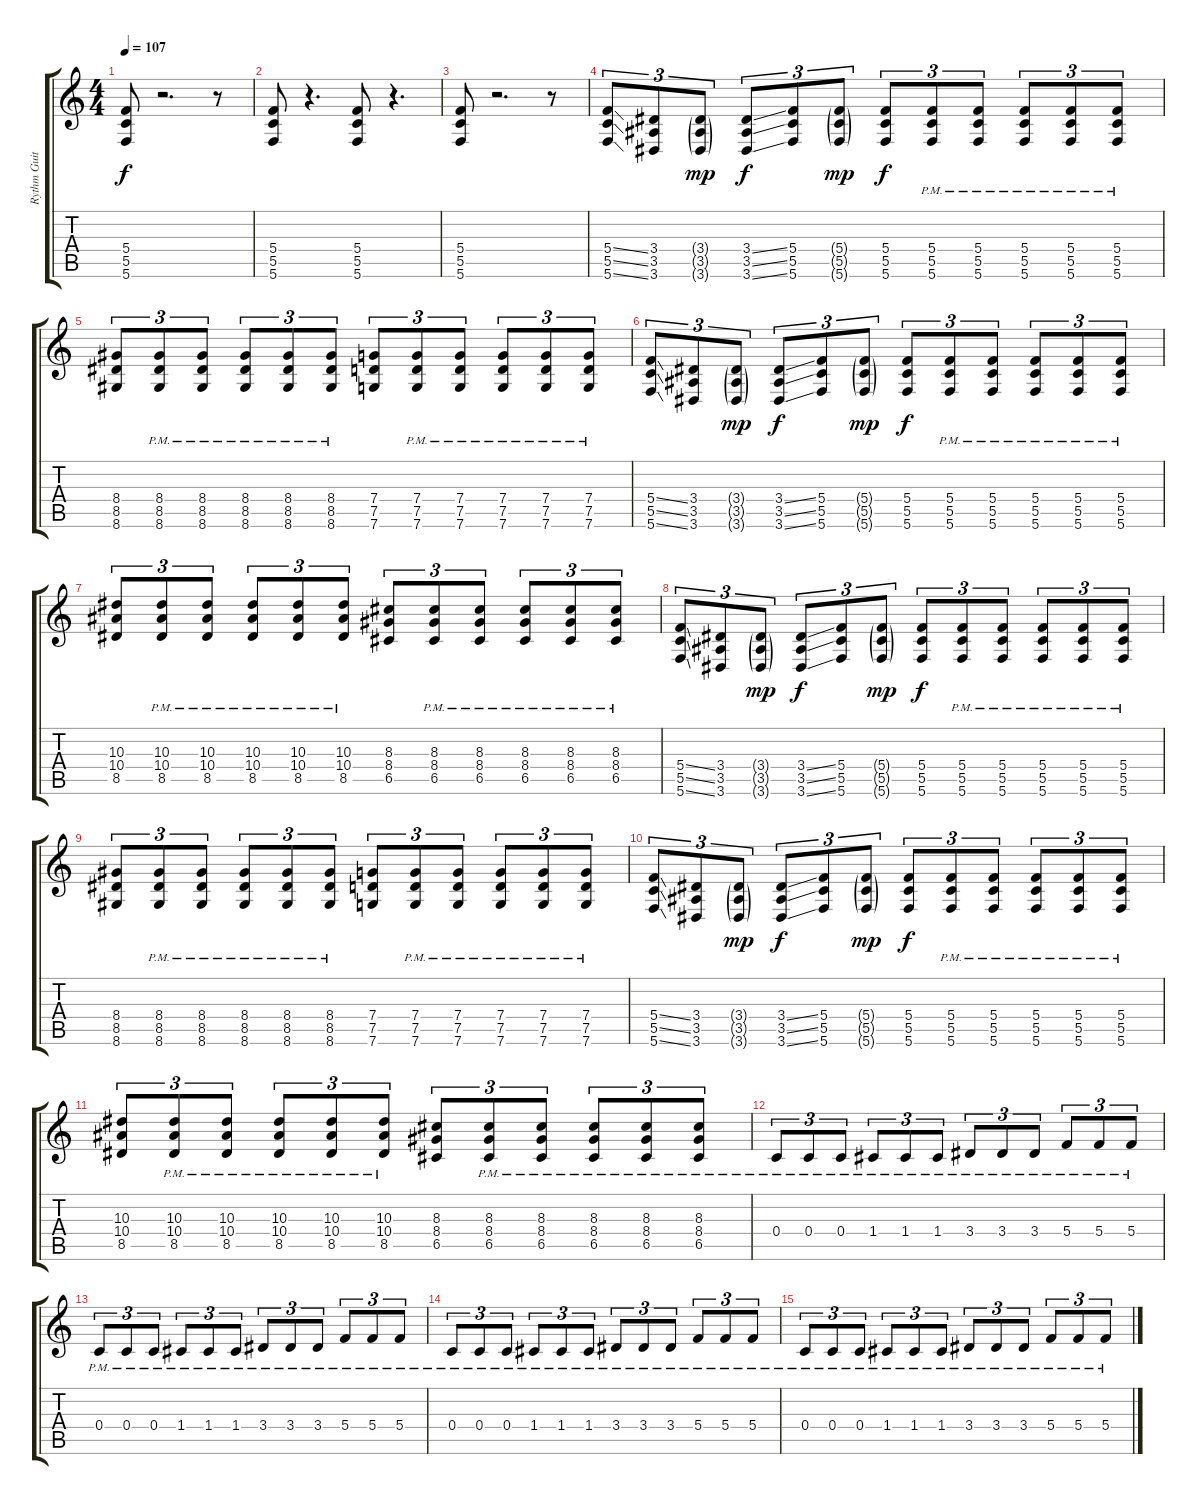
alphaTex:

\track ("Rythm Guitar" "Rythm Guit") {instrument overdrivenguitar}
\staff {score tabs}
\tuning (D4 A3 F3 C3 G2 C2) {hide}
\ts (4 4)
\tempo 107
\clef g2
\ks c
(5.4 5.5 5.6).8{dy f} r.2{d} r.8 |
(5.4 5.5 5.6).8 r.4{d} (5.4 5.5 5.6).8 r.4{d} |
(5.4 5.5 5.6).8 r.2{d} r.8 |
(5.4{ss} 5.5{ss} 5.6{ss}).8{tu (3 2)} (3.4 3.5 3.6).8{tu (3 2)} (3.4{g} 3.5{g} 3.6{g}).8{tu (3 2) dy mp} (3.4{ss} 3.5{ss} 3.6{ss}).8{tu (3 2) dy f} (5.4 5.5 5.6).8{tu (3 2)} (5.4{g} 5.5{g} 5.6{g}).8{tu (3 2) dy mp} (5.4 5.5 5.6).8{tu (3 2) dy f} (5.4{pm} 5.5{pm} 5.6{pm}).8{tu (3 2)} (5.4{pm} 5.5{pm} 5.6{pm}).8{tu (3 2)} (5.4{pm} 5.5{pm} 5.6{pm}).8{tu (3 2)} (5.4{pm} 5.5{pm} 5.6{pm}).8{tu (3 2)} (5.4{pm} 5.5{pm} 5.6{pm}).8{tu (3 2)} |
(8.4 8.5 8.6).8{tu (3 2)} (8.4{pm} 8.5{pm} 8.6{pm}).8{tu (3 2)} (8.4{pm} 8.5{pm} 8.6{pm}).8{tu (3 2)} (8.4{pm} 8.5{pm} 8.6{pm}).8{tu (3 2)} (8.4{pm} 8.5{pm} 8.6{pm}).8{tu (3 2)} (8.4{pm} 8.5{pm} 8.6{pm}).8{tu (3 2)} (7.4 7.5 7.6).8{tu (3 2)} (7.4{pm} 7.5{pm} 7.6{pm}).8{tu (3 2)} (7.4{pm} 7.5{pm} 7.6{pm}).8{tu (3 2)} (7.4{pm} 7.5{pm} 7.6{pm}).8{tu (3 2)} (7.4{pm} 7.5{pm} 7.6{pm}).8{tu (3 2)} (7.4{pm} 7.5{pm} 7.6{pm}).8{tu (3 2)} |
(5.4{ss} 5.5{ss} 5.6{ss}).8{tu (3 2)} (3.4 3.5 3.6).8{tu (3 2)} (3.4{g} 3.5{g} 3.6{g}).8{tu (3 2) dy mp} (3.4{ss} 3.5{ss} 3.6{ss}).8{tu (3 2) dy f} (5.4 5.5 5.6).8{tu (3 2)} (5.4{g} 5.5{g} 5.6{g}).8{tu (3 2) dy mp} (5.4 5.5 5.6).8{tu (3 2) dy f} (5.4{pm} 5.5{pm} 5.6{pm}).8{tu (3 2)} (5.4{pm} 5.5{pm} 5.6{pm}).8{tu (3 2)} (5.4{pm} 5.5{pm} 5.6{pm}).8{tu (3 2)} (5.4{pm} 5.5{pm} 5.6{pm}).8{tu (3 2)} (5.4{pm} 5.5{pm} 5.6{pm}).8{tu (3 2)} |
(10.3 10.4 8.5).8{tu (3 2)} (10.3{pm} 10.4{pm} 8.5{pm}).8{tu (3 2)} (10.3{pm} 10.4{pm} 8.5{pm}).8{tu (3 2)} (10.3{pm} 10.4{pm} 8.5{pm}).8{tu (3 2)} (10.3{pm} 10.4{pm} 8.5{pm}).8{tu (3 2)} (10.3{pm} 10.4{pm} 8.5{pm}).8{tu (3 2)} (8.3 8.4 6.5).8{tu (3 2)} (8.3{pm} 8.4{pm} 6.5{pm}).8{tu (3 2)} (8.3{pm} 8.4{pm} 6.5{pm}).8{tu (3 2)} (8.3{pm} 8.4{pm} 6.5{pm}).8{tu (3 2)} (8.3{pm} 8.4{pm} 6.5{pm}).8{tu (3 2)} (8.3{pm} 8.4{pm} 6.5{pm}).8{tu (3 2)} |
(5.4{ss} 5.5{ss} 5.6{ss}).8{tu (3 2)} (3.4 3.5 3.6).8{tu (3 2)} (3.4{g} 3.5{g} 3.6{g}).8{tu (3 2) dy mp} (3.4{ss} 3.5{ss} 3.6{ss}).8{tu (3 2) dy f} (5.4 5.5 5.6).8{tu (3 2)} (5.4{g} 5.5{g} 5.6{g}).8{tu (3 2) dy mp} (5.4 5.5 5.6).8{tu (3 2) dy f} (5.4{pm} 5.5{pm} 5.6{pm}).8{tu (3 2)} (5.4{pm} 5.5{pm} 5.6{pm}).8{tu (3 2)} (5.4{pm} 5.5{pm} 5.6{pm}).8{tu (3 2)} (5.4{pm} 5.5{pm} 5.6{pm}).8{tu (3 2)} (5.4{pm} 5.5{pm} 5.6{pm}).8{tu (3 2)} |
(8.4 8.5 8.6).8{tu (3 2)} (8.4{pm} 8.5{pm} 8.6{pm}).8{tu (3 2)} (8.4{pm} 8.5{pm} 8.6{pm}).8{tu (3 2)} (8.4{pm} 8.5{pm} 8.6{pm}).8{tu (3 2)} (8.4{pm} 8.5{pm} 8.6{pm}).8{tu (3 2)} (8.4{pm} 8.5{pm} 8.6{pm}).8{tu (3 2)} (7.4 7.5 7.6).8{tu (3 2)} (7.4{pm} 7.5{pm} 7.6{pm}).8{tu (3 2)} (7.4{pm} 7.5{pm} 7.6{pm}).8{tu (3 2)} (7.4{pm} 7.5{pm} 7.6{pm}).8{tu (3 2)} (7.4{pm} 7.5{pm} 7.6{pm}).8{tu (3 2)} (7.4{pm} 7.5{pm} 7.6{pm}).8{tu (3 2)} |
(5.4{ss} 5.5{ss} 5.6{ss}).8{tu (3 2)} (3.4 3.5 3.6).8{tu (3 2)} (3.4{g} 3.5{g} 3.6{g}).8{tu (3 2) dy mp} (3.4{ss} 3.5{ss} 3.6{ss}).8{tu (3 2) dy f} (5.4 5.5 5.6).8{tu (3 2)} (5.4{g} 5.5{g} 5.6{g}).8{tu (3 2) dy mp} (5.4 5.5 5.6).8{tu (3 2) dy f} (5.4{pm} 5.5{pm} 5.6{pm}).8{tu (3 2)} (5.4{pm} 5.5{pm} 5.6{pm}).8{tu (3 2)} (5.4{pm} 5.5{pm} 5.6{pm}).8{tu (3 2)} (5.4{pm} 5.5{pm} 5.6{pm}).8{tu (3 2)} (5.4{pm} 5.5{pm} 5.6{pm}).8{tu (3 2)} |
(10.3 10.4 8.5).8{tu (3 2)} (10.3{pm} 10.4{pm} 8.5{pm}).8{tu (3 2)} (10.3{pm} 10.4{pm} 8.5{pm}).8{tu (3 2)} (10.3{pm} 10.4{pm} 8.5{pm}).8{tu (3 2)} (10.3{pm} 10.4{pm} 8.5{pm}).8{tu (3 2)} (10.3{pm} 10.4{pm} 8.5{pm}).8{tu (3 2)} (8.3 8.4 6.5).8{tu (3 2)} (8.3{pm} 8.4{pm} 6.5{pm}).8{tu (3 2)} (8.3{pm} 8.4{pm} 6.5{pm}).8{tu (3 2)} (8.3{pm} 8.4{pm} 6.5{pm}).8{tu (3 2)} (8.3{pm} 8.4{pm} 6.5{pm}).8{tu (3 2)} (8.3{pm} 8.4{pm} 6.5{pm}).8{tu (3 2)} |
0.4{pm}.8{tu (3 2)} 0.4{pm}.8{tu (3 2)} 0.4{pm}.8{tu (3 2)} 1.4{pm}.8{tu (3 2)} 1.4{pm}.8{tu (3 2)} 1.4{pm}.8{tu (3 2)} 3.4{pm}.8{tu (3 2)} 3.4{pm}.8{tu (3 2)} 3.4{pm}.8{tu (3 2)} 5.4{pm}.8{tu (3 2)} 5.4{pm}.8{tu (3 2)} 5.4{pm}.8{tu (3 2)} |
0.4{pm}.8{tu (3 2)} 0.4{pm}.8{tu (3 2)} 0.4{pm}.8{tu (3 2)} 1.4{pm}.8{tu (3 2)} 1.4{pm}.8{tu (3 2)} 1.4{pm}.8{tu (3 2)} 3.4{pm}.8{tu (3 2)} 3.4{pm}.8{tu (3 2)} 3.4{pm}.8{tu (3 2)} 5.4{pm}.8{tu (3 2)} 5.4{pm}.8{tu (3 2)} 5.4{pm}.8{tu (3 2)} |
0.4{pm}.8{tu (3 2)} 0.4{pm}.8{tu (3 2)} 0.4{pm}.8{tu (3 2)} 1.4{pm}.8{tu (3 2)} 1.4{pm}.8{tu (3 2)} 1.4{pm}.8{tu (3 2)} 3.4{pm}.8{tu (3 2)} 3.4{pm}.8{tu (3 2)} 3.4{pm}.8{tu (3 2)} 5.4{pm}.8{tu (3 2)} 5.4{pm}.8{tu (3 2)} 5.4{pm}.8{tu (3 2)} |
0.4{pm}.8{tu (3 2)} 0.4{pm}.8{tu (3 2)} 0.4{pm}.8{tu (3 2)} 1.4{pm}.8{tu (3 2)} 1.4{pm}.8{tu (3 2)} 1.4{pm}.8{tu (3 2)} 3.4{pm}.8{tu (3 2)} 3.4{pm}.8{tu (3 2)} 3.4{pm}.8{tu (3 2)} 5.4{pm}.8{tu (3 2)} 5.4{pm}.8{tu (3 2)} 5.4{pm}.8{tu (3 2)}
